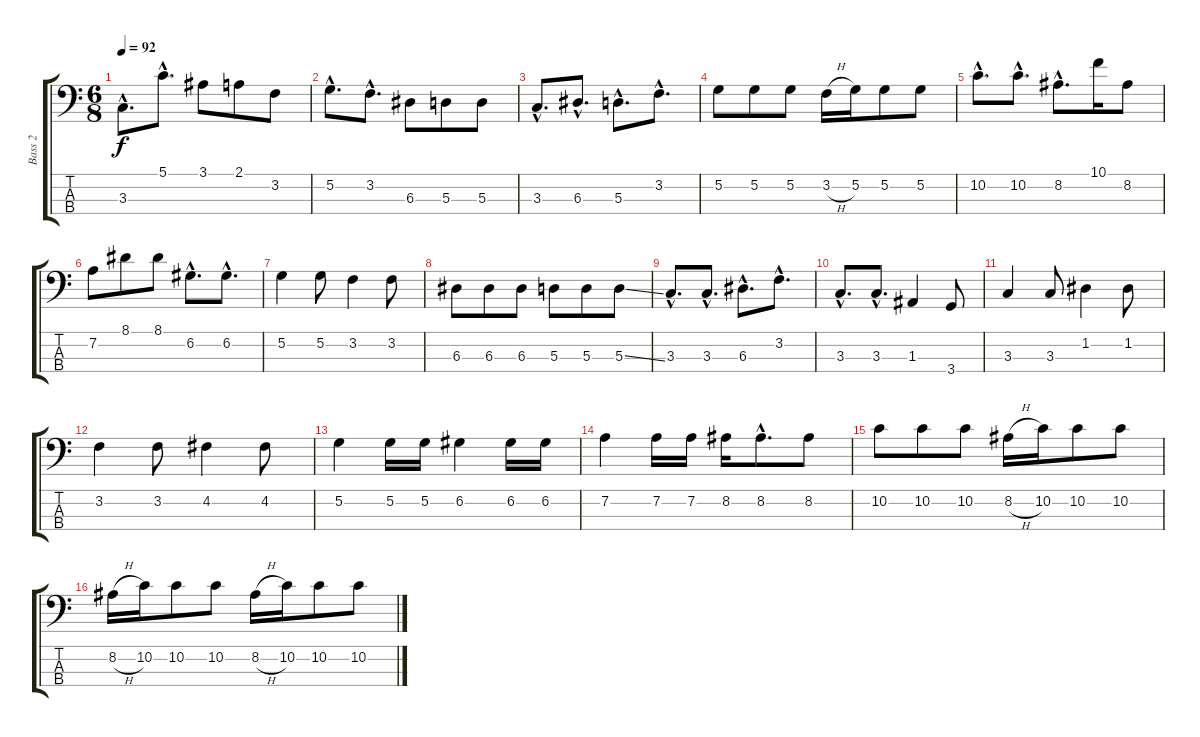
\track ("Bass 2" "Bass 2") {instrument electricbassfinger}
\staff {score tabs}
\tuning (G2 D2 A1 E1) {hide}
\ts (6 8)
\tempo 92
\clef f4
\ks c
3.3{hac}.8{d dy f} 5.1{hac}.8{d} 3.1.8 2.1.8 3.2.8 |
5.2{hac}.8{d} 3.2{hac}.8{d} 6.3.8 5.3.8 5.3.8 |
3.3{hac}.8{d} 6.3{hac}.8{d} 5.3{hac}.8{d} 3.2{hac}.8{d} |
5.2.8 5.2.8 5.2.8 3.2{h}.16 5.2.16 5.2.8 5.2.8 |
10.2{hac}.8{d} 10.2{hac}.8{d} 8.2{hac}.8{d} 10.1.16 8.2.8 |
7.2.8 8.1.8 8.1.8 6.2{hac}.8{d} 6.2{hac}.8{d} |
5.2.4 5.2.8 3.2.4 3.2.8 |
6.3.8 6.3.8 6.3.8 5.3.8 5.3.8 5.3{ss}.8 |
3.3{hac}.8{d} 3.3{hac}.8{d} 6.3{hac}.8{d} 3.2{hac}.8{d} |
3.3{hac}.8{d} 3.3{hac}.8{d} 1.3.4 3.4.8 |
3.3.4 3.3.8 1.2.4 1.2.8 |
3.2.4 3.2.8 4.2.4 4.2.8 |
5.2.4 5.2.16 5.2.16 6.2.4 6.2.16 6.2.16 |
7.2.4 7.2.16 7.2.16 8.2.16 8.2{hac}.8{d} 8.2.8 |
10.2.8 10.2.8 10.2.8 8.2{h}.16 10.2.16 10.2.8 10.2.8 |
8.2{h}.16 10.2.16 10.2.8 10.2.8 8.2{h}.16 10.2.16 10.2.8 10.2.8
